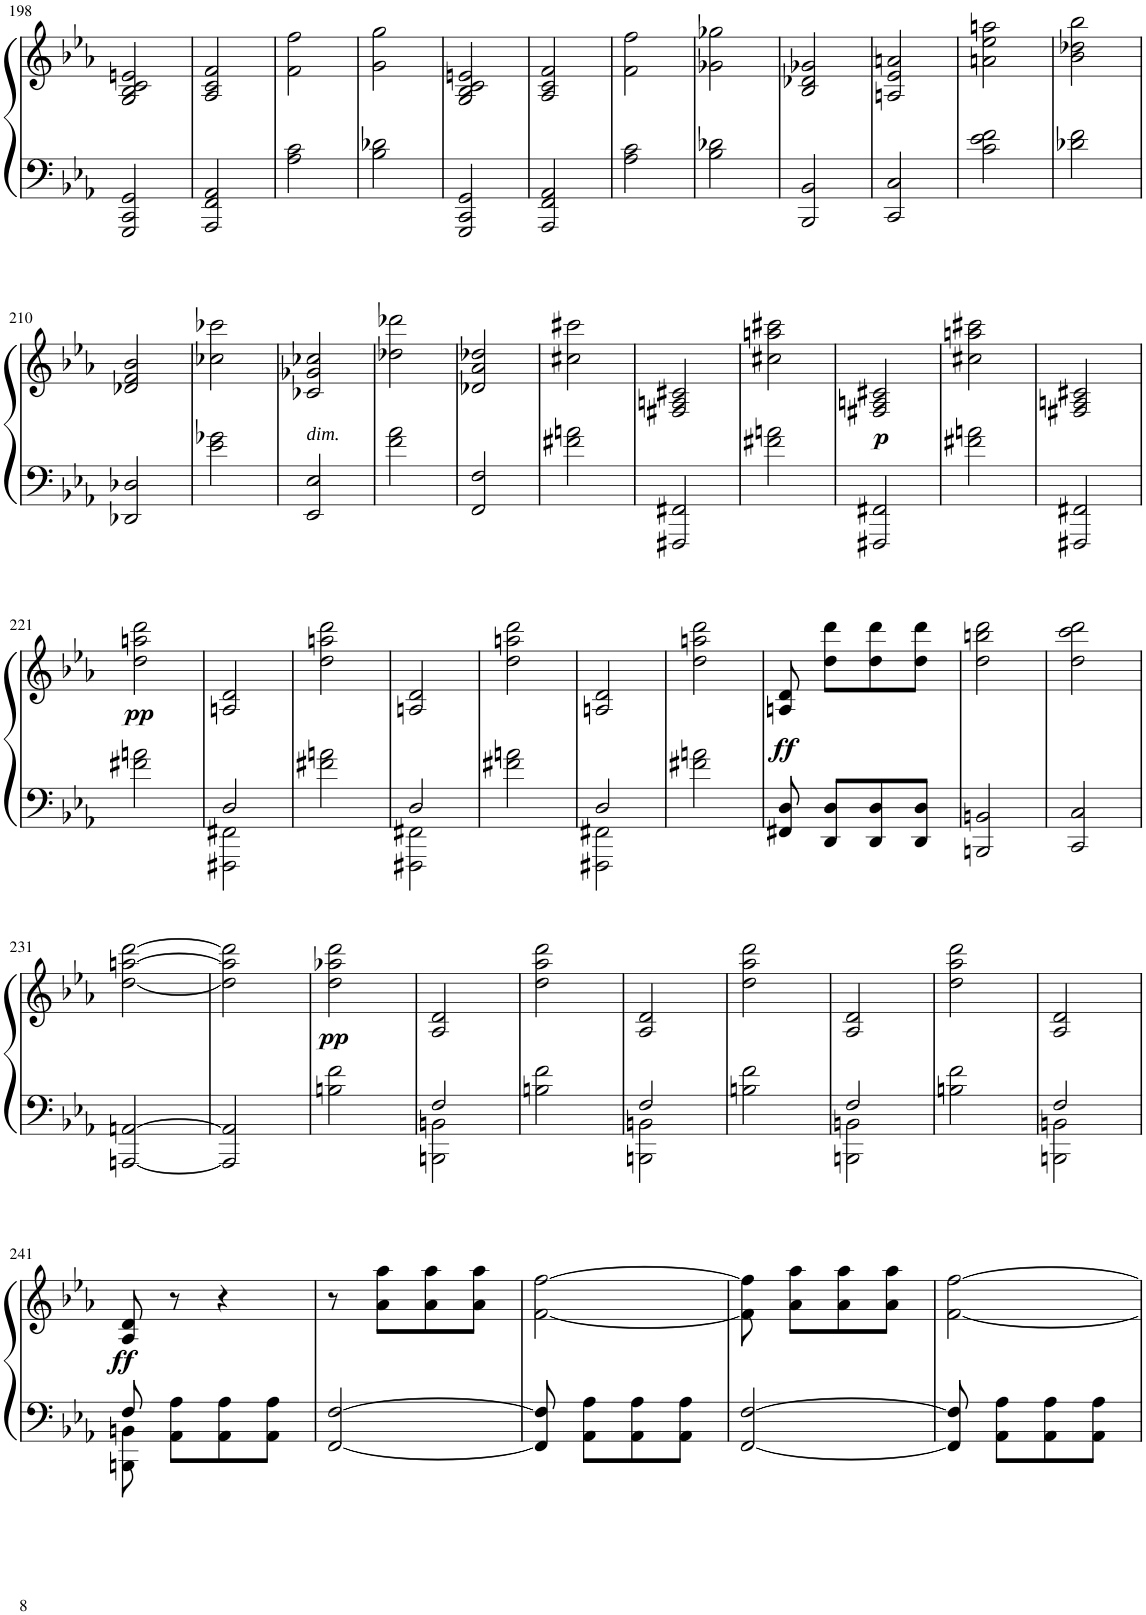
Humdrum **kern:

**kern	**kern	**dynam
*part1	*part1	*part1
*staff2	*staff1	*staff1/2
*I"Piano	*	*
*I'Pno	*	*
*clefF4	*clefG2	*
*k[b-e-a-]	*k[b-e-a-]	*
*M2/4	*M2/4	*
=197	=197	=197
2B-\ 2d-X\	2g\ 2gg\	.
!!LO:PB:g=z
=198	=198	=198
2GGG/ 2CC/ 2GG/	2G/ 2B-/ 2c/ 2en/	.
=199	=199	=199
2AAA-/ 2FF/ 2AA-/	2A-/ 2c/ 2f/	.
=200	=200	=200
2A-\ 2c\	2f\ 2ff\	.
=201	=201	=201
2B-\ 2d-X\	2g\ 2gg\	.
=202	=202	=202
2GGG/ 2CC/ 2GG/	2G/ 2B-/ 2c/ 2en/	.
=203	=203	=203
2AAA-/ 2FF/ 2AA-/	2A-/ 2c/ 2f/	.
=204	=204	=204
2A-\ 2c\	2f\ 2ff\	.
=205	=205	=205
2B-\ 2d-X\	2g-X\ 2gg-X\	.
=206	=206	=206
2BBB-/ 2BB-/	2B-/ 2d-X/ 2g-X/	.
=207	=207	=207
2CC/ 2C/	2An/ 2e-/ 2an/	.
=208	=208	=208
2c\ 2e-\ 2f\	2an\ 2ee-\ 2aan\	.
=209	=209	=209
2d-X\ 2f\	2b-\ 2dd-X\ 2bb-\	.
!!LO:LB:g=z
=210	=210	=210
2DD-X/ 2D-X/	2d-X/ 2f/ 2b-/	.
=211	=211	=211
2e-\ 2g-X\	2cc-X\ 2ccc-X\	.
=212	=212	=212
!LO:TX:a:i:t=dim.	!	!
2EE-/ 2E-/	2c-X/ 2g-X/ 2cc-X/	.
=213	=213	=213
2f\ 2a-\	2dd-X\ 2ddd-X\	.
=214	=214	=214
2FF/ 2F/	2d-X/ 2a-/ 2dd-X/	.
=215	=215	=215
2f#X\ 2an\	2cc#X\ 2ccc#X\	.
=216	=216	=216
2FFF#X/ 2FF#X/	2F#X/ 2An/ 2c#X/	.
=217	=217	=217
2f#X\ 2an\	2cc#X\ 2aan\ 2ccc#X\	.
=218	=218	=218
!	!	!LO:DY:a=2
2FFF#X/ 2FF#X/	2F#X/ 2An/ 2c#X/	p
=219	=219	=219
2f#X\ 2an\	2cc#X\ 2aan\ 2ccc#X\	.
=220	=220	=220
2FFF#X/ 2FF#X/	2F#X/ 2An/ 2c#X/	.
!!LO:LB:g=z
=221	=221	=221
!	!	!LO:DY:b
2f#X\ 2an\	2dd\ 2aan\ 2ddd\	pp
=222	=222	=222
*^	*	*
2D/	2FFF#X\ 2FF#X\	2An/ 2d/	.
*v	*v	*	*
=223	=223	=223
2f#X\ 2an\	2dd\ 2aan\ 2ddd\	.
=224	=224	=224
*^	*	*
2D/	2FFF#X\ 2FF#X\	2An/ 2d/	.
*v	*v	*	*
=225	=225	=225
2f#X\ 2an\	2dd\ 2aan\ 2ddd\	.
=226	=226	=226
*^	*	*
2D/	2FFF#X\ 2FF#X\	2An/ 2d/	.
*v	*v	*	*
=227	=227	=227
2f#X\ 2an\	2dd\ 2aan\ 2ddd\	.
=228	=228	=228
!	!	!LO:DY:a=2
8FF#X/ 8D/	8An/ 8d/	ff
8DD/ 8D/L	8dd\ 8ddd\L	.
8DD/ 8D/	8dd\ 8ddd\	.
8DD/ 8D/J	8dd\ 8ddd\J	.
=229	=229	=229
2BBBn/ 2BBn/	2dd\ 2bbn\ 2ddd\	.
=230	=230	=230
2CC/ 2C/	2dd\ 2ccc\ 2ddd\	.
!!LO:LB:g=z
=231	=231	=231
[2AAAn/ [2AAn/	[2dd\ [2aan\ [2ddd\	.
=232	=232	=232
2AAA/] 2AA/]	2dd\] 2aa\] 2ddd\]	.
=233	=233	=233
!	!	!LO:DY:b
2Bn\ 2f\	2dd\ 2aa-X\ 2ddd\	pp
=234	=234	=234
*^	*	*
2F/	2BBBn\ 2BBn\	2A-/ 2d/	.
*v	*v	*	*
=235	=235	=235
2Bn\ 2f\	2dd\ 2aa-\ 2ddd\	.
=236	=236	=236
*^	*	*
2F/	2BBBn\ 2BBn\	2A-/ 2d/	.
*v	*v	*	*
=237	=237	=237
2Bn\ 2f\	2dd\ 2aa-\ 2ddd\	.
=238	=238	=238
*^	*	*
2F/	2BBBn\ 2BBn\	2A-/ 2d/	.
*v	*v	*	*
=239	=239	=239
2Bn\ 2f\	2dd\ 2aa-\ 2ddd\	.
=240	=240	=240
*^	*	*
2F/	2BBBn\ 2BBn\	2A-/ 2d/	.
!!LO:LB:g=z
=241	=241	=241	=241
!	!	!	!LO:DY:a=2
8F/	8BBBn\ 8BBn\	8A-/ 8d/	ff
8AA-\ 8A-\L	4.ryy	8r	.
8AA-\ 8A-\	.	4r	.
8AA-\ 8A-\J	.	.	.
*v	*v	*	*
=242	=242	=242
[2FF/ [2F/	8r	.
.	8a-\ 8aa-\L	.
.	8a-\ 8aa-\	.
.	8a-\ 8aa-\J	.
=243	=243	=243
8FF/] 8F/]	[2f\ [2ff\	.
8AA-\ 8A-\L	.	.
8AA-\ 8A-\	.	.
8AA-\ 8A-\J	.	.
=244	=244	=244
[2FF/ [2F/	8f\] 8ff\]	.
.	8a-\ 8aa-\L	.
.	8a-\ 8aa-\	.
.	8a-\ 8aa-\J	.
=	=	=
*-	*-	*-
